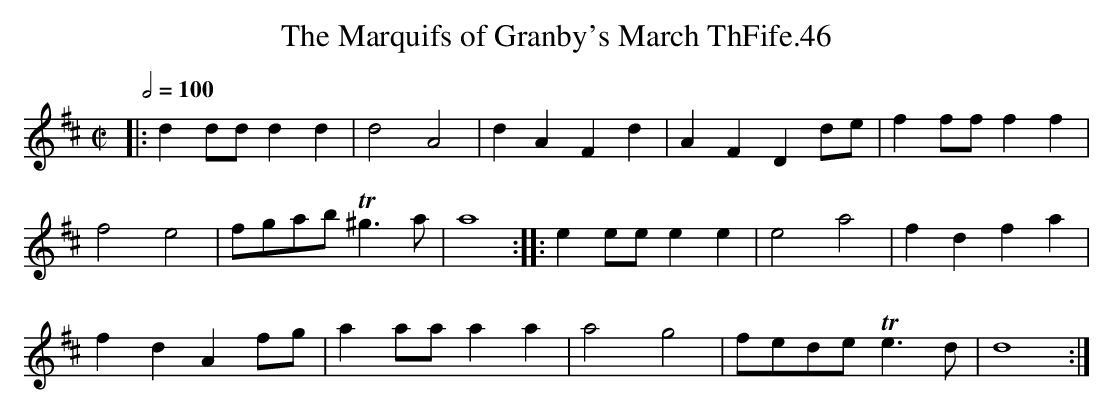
X:1
T:Marquifs of Granby's March ThFife.46, The
M:C|
L:1/8
Q:1/2=100
K:D
|: d2 dd d2 d2 | d4 A4 | d2 A2 F2 d2 | A2 F2 D2 de | f2 ff f2 f2 |
f4 e4 | fgab !trill!^g3 a | a8 :: e2 ee e2 e2 | e4 a4 | f2 d2 f2 a2 |
f2 d2 A2 fg | a2 aa a2 a2 | a4 g4 | fede !trill!e3 d | d8 :|
